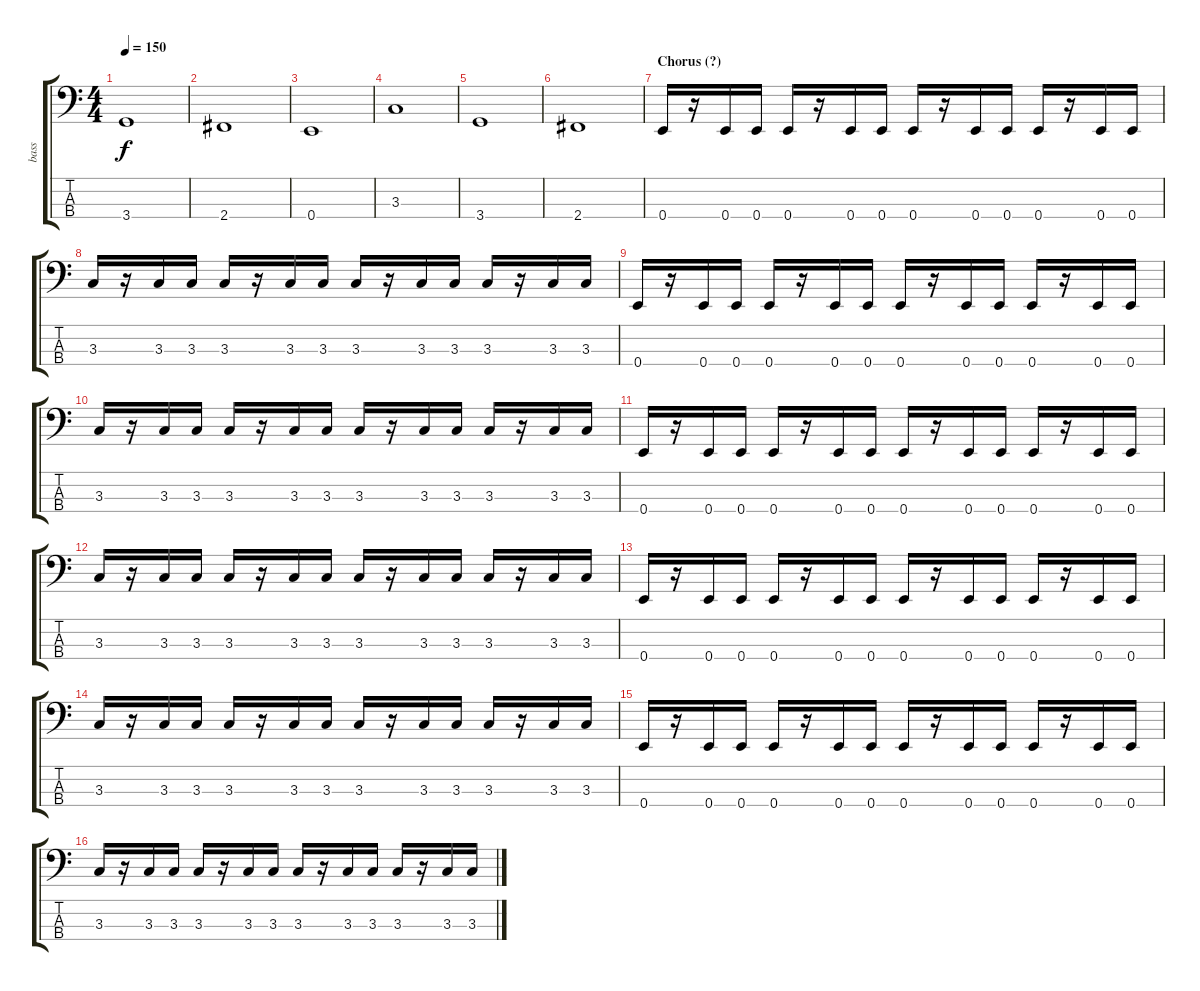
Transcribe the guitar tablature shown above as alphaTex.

\track ("bass" "bass") {instrument electricbassfinger}
\staff {score tabs}
\tuning (G2 D2 A1 E1) {hide}
\ts (4 4)
\tempo 150
\clef f4
\ks c
3.4.1{dy f} |
2.4.1 |
0.4.1 |
3.3.1 |
3.4.1 |
2.4.1 |
\section ("" "Chorus (?)")
0.4.16{volume 16} r.16 0.4.16 0.4.16 0.4.16 r.16 0.4.16 0.4.16 0.4.16 r.16 0.4.16 0.4.16 0.4.16 r.16 0.4.16 0.4.16 |
3.3.16 r.16 3.3.16 3.3.16 3.3.16 r.16 3.3.16 3.3.16 3.3.16 r.16 3.3.16 3.3.16 3.3.16 r.16 3.3.16 3.3.16 |
0.4.16{volume 16} r.16 0.4.16 0.4.16 0.4.16 r.16 0.4.16 0.4.16 0.4.16 r.16 0.4.16 0.4.16 0.4.16 r.16 0.4.16 0.4.16 |
3.3.16 r.16 3.3.16 3.3.16 3.3.16 r.16 3.3.16 3.3.16 3.3.16 r.16 3.3.16 3.3.16 3.3.16 r.16 3.3.16 3.3.16 |
0.4.16{volume 16} r.16 0.4.16 0.4.16 0.4.16 r.16 0.4.16 0.4.16 0.4.16 r.16 0.4.16 0.4.16 0.4.16 r.16 0.4.16 0.4.16 |
3.3.16 r.16 3.3.16 3.3.16 3.3.16 r.16 3.3.16 3.3.16 3.3.16 r.16 3.3.16 3.3.16 3.3.16 r.16 3.3.16 3.3.16 |
0.4.16{volume 16} r.16 0.4.16 0.4.16 0.4.16 r.16 0.4.16 0.4.16 0.4.16 r.16 0.4.16 0.4.16 0.4.16 r.16 0.4.16 0.4.16 |
3.3.16 r.16 3.3.16 3.3.16 3.3.16 r.16 3.3.16 3.3.16 3.3.16 r.16 3.3.16 3.3.16 3.3.16 r.16 3.3.16 3.3.16 |
0.4.16{volume 16} r.16 0.4.16 0.4.16 0.4.16 r.16 0.4.16 0.4.16 0.4.16 r.16 0.4.16 0.4.16 0.4.16 r.16 0.4.16 0.4.16 |
3.3.16 r.16 3.3.16 3.3.16 3.3.16 r.16 3.3.16 3.3.16 3.3.16 r.16 3.3.16 3.3.16 3.3.16 r.16 3.3.16 3.3.16
